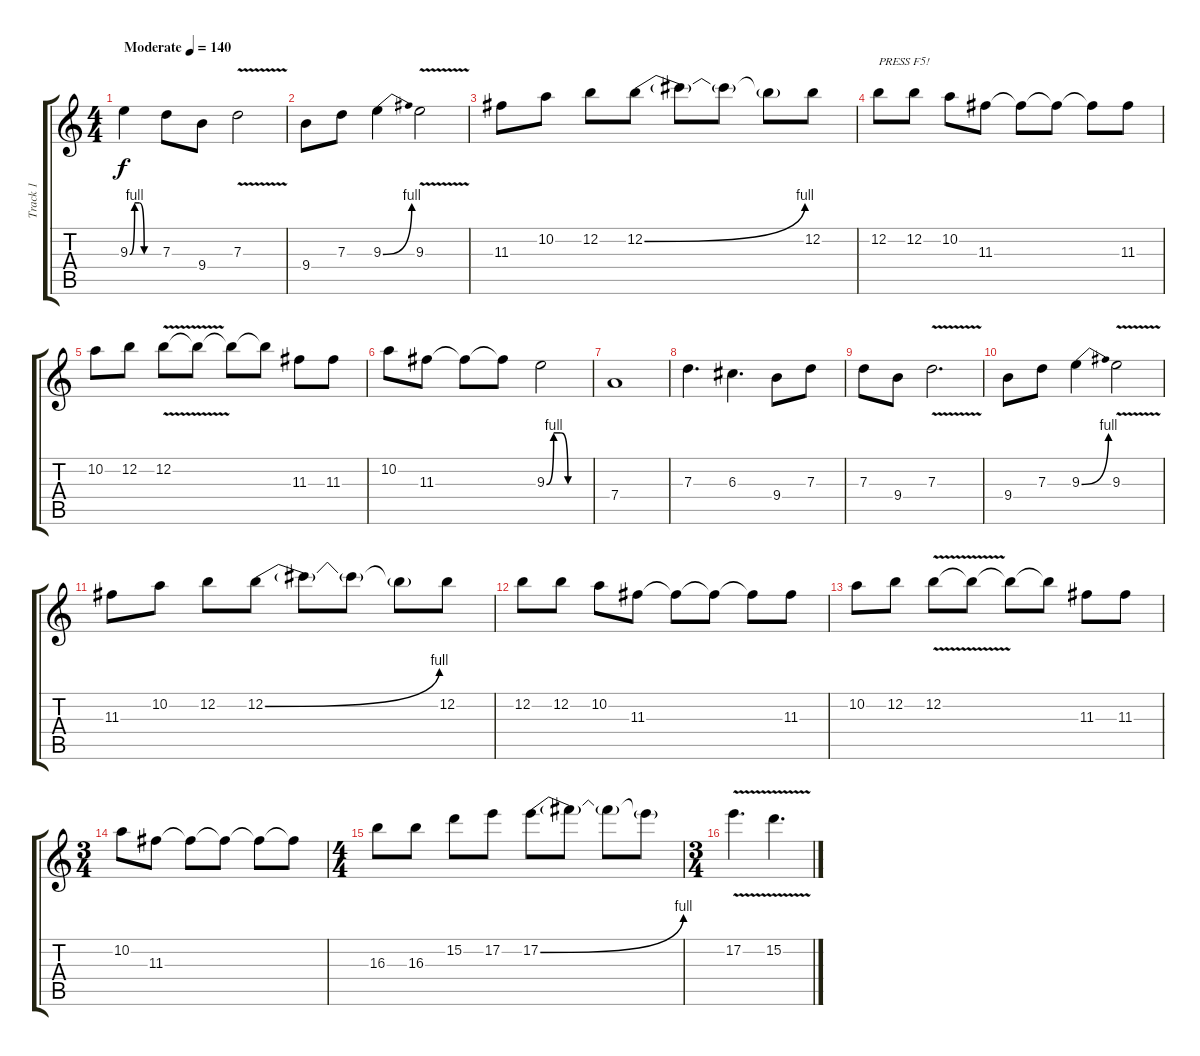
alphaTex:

\track ("Track 1" "Track 1") {instrument overdrivenguitar}
\staff {score tabs}
\tuning (E4 B3 G3 D3 A2 E2) {hide}
\ts (4 4)
\tempo (140 "Moderate")
\clef g2
\ks c
9.3{be (custom 0 0 10 4 20 4 30 0 60 0)}.4{dy f instrument overdrivenguitar} 7.3.8 9.4.8 7.3{v}.2 |
9.4.8 7.3.8 9.3{be (bend 0 0 60 4)}.4 9.3{v}.2 |
11.3.8 10.2.8 12.2.8 12.2{be (bend 0 0 60 4)}.8 12.2{t}.8 12.2{t}.8 12.2{t}.8 12.2.8 |
12.2.8{txt "PRESS F5!"} 12.2.8 10.2.8 11.3.8 11.3{t}.8 11.3{t}.8 11.3{t}.8 11.3.8 |
10.2.8 12.2.8 12.2{v}.8 12.2{t}.8 12.2{t}.8 12.2{t}.8 11.3.8 11.3.8 |
10.2.8 11.3.8 11.3{t}.8 11.3{t}.8 9.3{be (custom 0 0 10 4 20 4 30 0 60 0)}.2 |
7.4.1 |
7.3.4{d} 6.3.4{d} 9.4.8 7.3.8 |
7.3.8 9.4.8 7.3{v}.2{d} |
9.4.8 7.3.8 9.3{be (bend 0 0 60 4)}.4 9.3{v}.2 |
11.3.8 10.2.8 12.2.8 12.2{be (bend 0 0 60 4)}.8 12.2{t}.8 12.2{t}.8 12.2{t}.8 12.2.8 |
12.2.8 12.2.8 10.2.8 11.3.8 11.3{t}.8 11.3{t}.8 11.3{t}.8 11.3.8 |
10.2.8 12.2.8 12.2{v}.8 12.2{t}.8 12.2{t}.8 12.2{t}.8 11.3.8 11.3.8 |
\ts (3 4)
10.2.8 11.3.8 11.3{t}.8 11.3{t}.8 11.3{t}.8 11.3{t}.8 |
\ts (4 4)
16.3.8 16.3.8 15.2.8 17.2.8 17.2{be (bend 0 0 60 4)}.8 17.2{t}.8 17.2{t}.8 17.2{t}.8 |
\ts (3 4)
17.2{v}.4{d} 15.2{v}.4{d}
